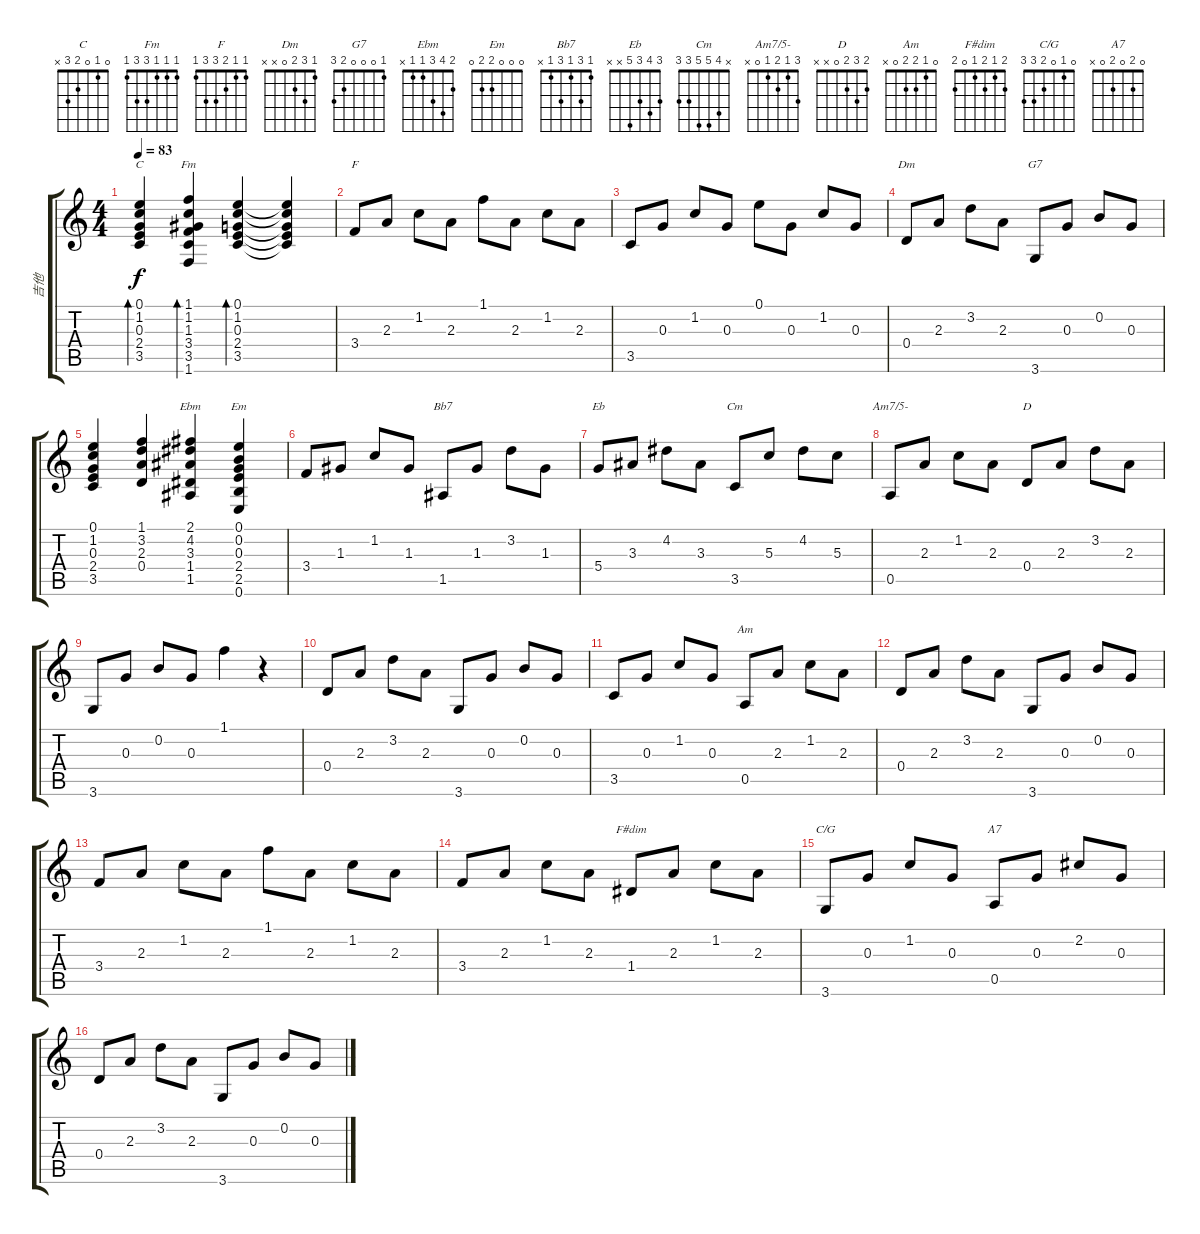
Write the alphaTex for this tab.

\track ("吉他" "吉他") {instrument acousticguitarnylon}
\staff {score tabs}
\tuning (E4 B3 G3 D3 A2 E2) {hide}
\chord ("C" 0 1 0 2 3 x)
\chord ("Fm" 1 1 1 3 3 1)
\chord ("F" 1 1 2 3 3 1)
\chord ("Dm" 1 3 2 0 x x)
\chord ("G7" 1 0 0 0 2 3)
\chord ("Ebm" 2 4 3 1 1 x)
\chord ("Em" 0 0 0 2 2 0)
\chord ("Bb7" 1 3 1 3 1 x)
\chord ("Eb" 3 4 3 5 x x)
\chord ("Cm" x 4 5 5 3 3)
\chord ("Am7/5-" 3 1 2 1 0 x)
\chord ("D" 2 3 2 0 x x)
\chord ("Am" 0 1 2 2 0 x)
\chord ("F#dim" 2 1 2 1 0 2)
\chord ("C/G" 0 1 0 2 3 3)
\chord ("A7" 0 2 0 2 0 x)
\ts (4 4)
\tempo 83
\clef g2
\ks c
(0.1 1.2 0.3 2.4 3.5).4{bd 60 ch "C" dy f} (1.1 1.2 1.3 3.4 3.5 1.6).4{bd 60 ch "Fm"} (0.1 1.2 0.3 2.4 3.5).4{bd 60} (0.1{t} 1.2{t} 0.3{t} 2.4{t} 3.5{t}).4 |
3.4.8{ch "F"} 2.3.8 1.2.8 2.3.8 1.1.8 2.3.8 1.2.8 2.3.8 |
3.5.8 0.3.8 1.2.8 0.3.8 0.1.8 0.3.8 1.2.8 0.3.8 |
0.4.8{ch "Dm"} 2.3.8 3.2.8 2.3.8 3.6.8{ch "G7"} 0.3.8 0.2.8 0.3.8 |
(0.1 1.2 0.3 2.4 3.5).4 (1.1 3.2 2.3 0.4).4 (2.1 4.2 3.3 1.4 1.5).4{ch "Ebm"} (0.1 0.2 0.3 2.4 2.5 0.6).4{ch "Em"} |
3.4.8 1.3.8 1.2.8 1.3.8 1.5.8{ch "Bb7"} 1.3.8 3.2.8 1.3.8 |
5.4.8{ch "Eb"} 3.3.8 4.2.8 3.3.8 3.5.8{ch "Cm"} 5.3.8 4.2.8 5.3.8 |
0.5.8{ch "Am7/5-"} 2.3.8 1.2.8 2.3.8 0.4.8{ch "D"} 2.3.8 3.2.8 2.3.8 |
3.6.8 0.3.8 0.2.8 0.3.8 1.1.4 r.4 |
0.4.8 2.3.8 3.2.8 2.3.8 3.6.8 0.3.8 0.2.8 0.3.8 |
3.5.8 0.3.8 1.2.8 0.3.8 0.5.8{ch "Am"} 2.3.8 1.2.8 2.3.8 |
0.4.8 2.3.8 3.2.8 2.3.8 3.6.8 0.3.8 0.2.8 0.3.8 |
3.4.8 2.3.8 1.2.8 2.3.8 1.1.8 2.3.8 1.2.8 2.3.8 |
3.4.8 2.3.8 1.2.8 2.3.8 1.4.8{ch "F#dim"} 2.3.8 1.2.8 2.3.8 |
3.6.8{ch "C/G"} 0.3.8 1.2.8 0.3.8 0.5.8{ch "A7"} 0.3.8 2.2.8 0.3.8 |
0.4.8 2.3.8 3.2.8 2.3.8 3.6.8 0.3.8 0.2.8 0.3.8
